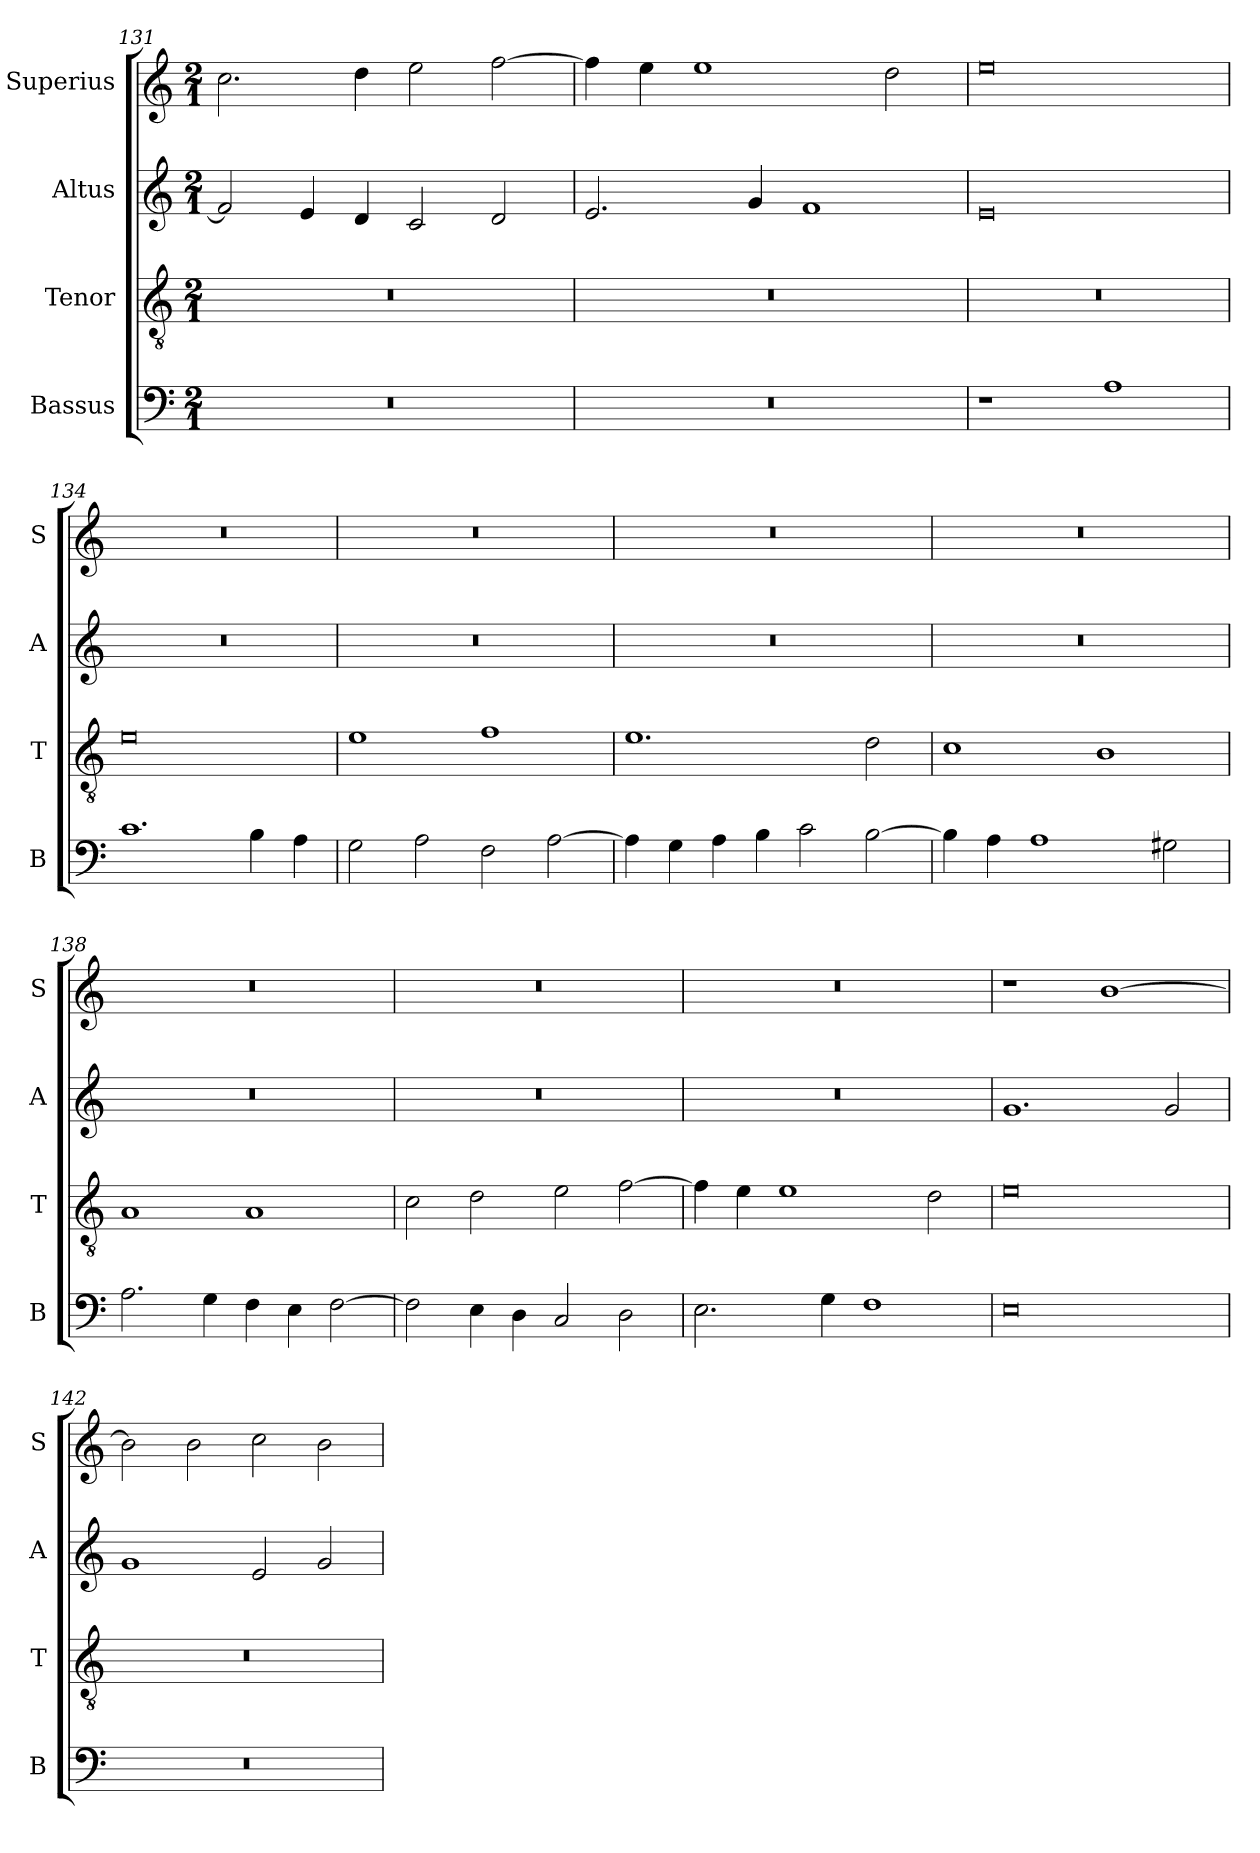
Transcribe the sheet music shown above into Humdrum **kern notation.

**kern	**kern	**kern	**kern
*part4	*part3	*part2	*part1
*staff4	*staff3	*staff2	*staff1
*I"Bassus	*I"Tenor	*I"Altus	*I"Superius
*I'B	*I'T	*I'A	*I'S
*clefF4	*clefGv2	*clefG2	*clefG2
*k[]	*k[]	*k[]	*k[]
*C:	*C:	*C:	*C:
*M2/1	*M2/1	*M2/1	*M2/1
=131	=131	=131	=131
0r	0r	2f]	2.cc
.	.	4e	.
.	.	4d	4dd
.	.	2c	2ee
.	.	2d	[2ff
=132	=132	=132	=132
0r	0r	2.e	4ff]
.	.	.	4ee
.	.	.	1ee
.	.	4g	.
.	.	1f	.
.	.	.	2dd
=133	=133	=133	=133
1r	0r	0e	0ee
1A	.	.	.
=134	=134	=134	=134
1.c	0e	0r	0r
4B	.	.	.
4A	.	.	.
=135	=135	=135	=135
2G	1e	0r	0r
2A	.	.	.
2F	1f	.	.
[2A	.	.	.
=136	=136	=136	=136
4A]	1.e	0r	0r
4G	.	.	.
4A	.	.	.
4B	.	.	.
2c	.	.	.
[2B	2d	.	.
=137	=137	=137	=137
4B]	1c	0r	0r
4A	.	.	.
1A	.	.	.
.	1B	.	.
2G#X	.	.	.
=138	=138	=138	=138
2.A	1A	0r	0r
4G	.	.	.
4F	1A	.	.
4E	.	.	.
[2F	.	.	.
=139	=139	=139	=139
2F]	2c	0r	0r
4E	2d	.	.
4D	.	.	.
2C	2e	.	.
2D	[2f	.	.
=140	=140	=140	=140
2.E	4f]	0r	0r
.	4e	.	.
.	1e	.	.
4G	.	.	.
1F	.	.	.
.	2d	.	.
=141	=141	=141	=141
0E	0e	1.g	1r
.	.	.	[1b
.	.	2g	.
=142	=142	=142	=142
0r	0r	1g	2b]
.	.	.	2b
.	.	2e	2cc
.	.	2g	2b
=	=	=	=
*-	*-	*-	*-
